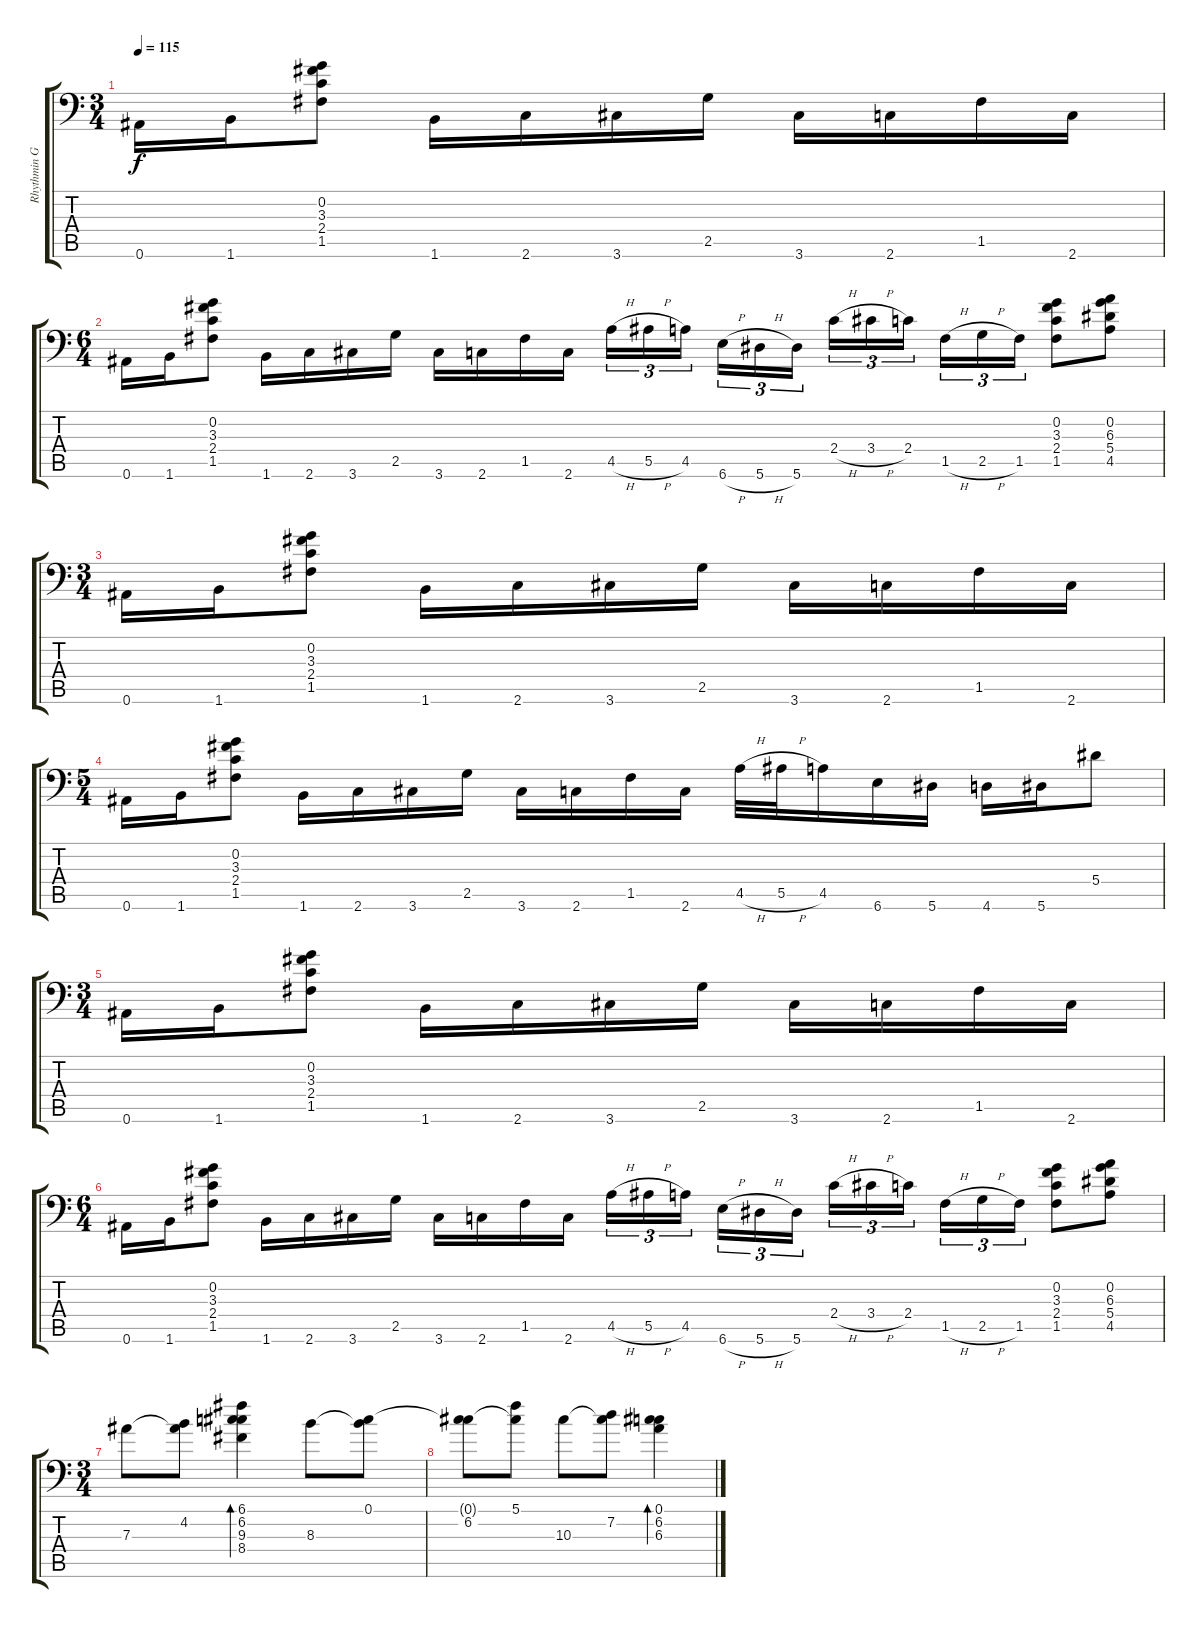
\track ("Rhythmin Guitar #1" "Rhythmin G") {instrument overdrivenguitar}
\staff {score tabs}
\tuning (C4 G3 Eb3 Bb2 F2 Bb1) {hide}
\ts (3 4)
\tempo 115
\clef f4
\ks c
0.6.16{dy f} 1.6.16 (0.2 3.3 2.4 1.5).8 1.6.16 2.6.16 3.6.16 2.5.16 3.6.16 2.6.16 1.5.16 2.6.16 |
\ts (6 4)
0.6.16 1.6.16 (0.2 3.3 2.4 1.5).8 1.6.16 2.6.16 3.6.16 2.5.16 3.6.16 2.6.16 1.5.16 2.6.16 4.5{h}.16{tu (3 2)} 5.5{h}.16{tu (3 2)} 4.5.16{tu (3 2) beam splitsecondary} 6.6{h}.16{tu (3 2)} 5.6{h}.16{tu (3 2)} 5.6.16{tu (3 2) beam splitsecondary} 2.4{h}.16{tu (3 2)} 3.4{h}.16{tu (3 2)} 2.4.16{tu (3 2) beam splitsecondary} 1.5{h}.16{tu (3 2)} 2.5{h}.16{tu (3 2)} 1.5.16{tu (3 2)} (0.2 3.3 2.4 1.5).8 (0.2 6.3 5.4 4.5).8 |
\ts (3 4)
0.6.16 1.6.16 (0.2 3.3 2.4 1.5).8 1.6.16 2.6.16 3.6.16 2.5.16 3.6.16 2.6.16 1.5.16 2.6.16 |
\ts (5 4)
0.6.16 1.6.16 (0.2 3.3 2.4 1.5).8 1.6.16 2.6.16 3.6.16 2.5.16 3.6.16 2.6.16 1.5.16 2.6.16 4.5{h}.32 5.5{h}.32 4.5.16 6.6.16 5.6.16 4.6.16 5.6.16 5.4.8 |
\ts (3 4)
0.6.16 1.6.16 (0.2 3.3 2.4 1.5).8 1.6.16 2.6.16 3.6.16 2.5.16 3.6.16 2.6.16 1.5.16 2.6.16 |
\ts (6 4)
0.6.16 1.6.16 (0.2 3.3 2.4 1.5).8 1.6.16 2.6.16 3.6.16 2.5.16 3.6.16 2.6.16 1.5.16 2.6.16 4.5{h}.16{tu (3 2)} 5.5{h}.16{tu (3 2)} 4.5.16{tu (3 2) beam splitsecondary} 6.6{h}.16{tu (3 2)} 5.6{h}.16{tu (3 2)} 5.6.16{tu (3 2) beam splitsecondary} 2.4{h}.16{tu (3 2)} 3.4{h}.16{tu (3 2)} 2.4.16{tu (3 2) beam splitsecondary} 1.5{h}.16{tu (3 2)} 2.5{h}.16{tu (3 2)} 1.5.16{tu (3 2)} (0.2 3.3 2.4 1.5).8 (0.2 6.3 5.4 4.5).8 |
\ts (3 4)
7.3.8{instrument electricguitarjazz} (4.2 7.3{t}).8 (6.1 6.2 9.3 8.4).4{bd 30} 8.3.8 (0.1 8.3{t}).8 |
(0.1{t} 6.2).8 (5.1 6.2{t}).8 10.3.8 (7.2 10.3{t}).8 (0.1 6.2 6.3).4{bd 30}
